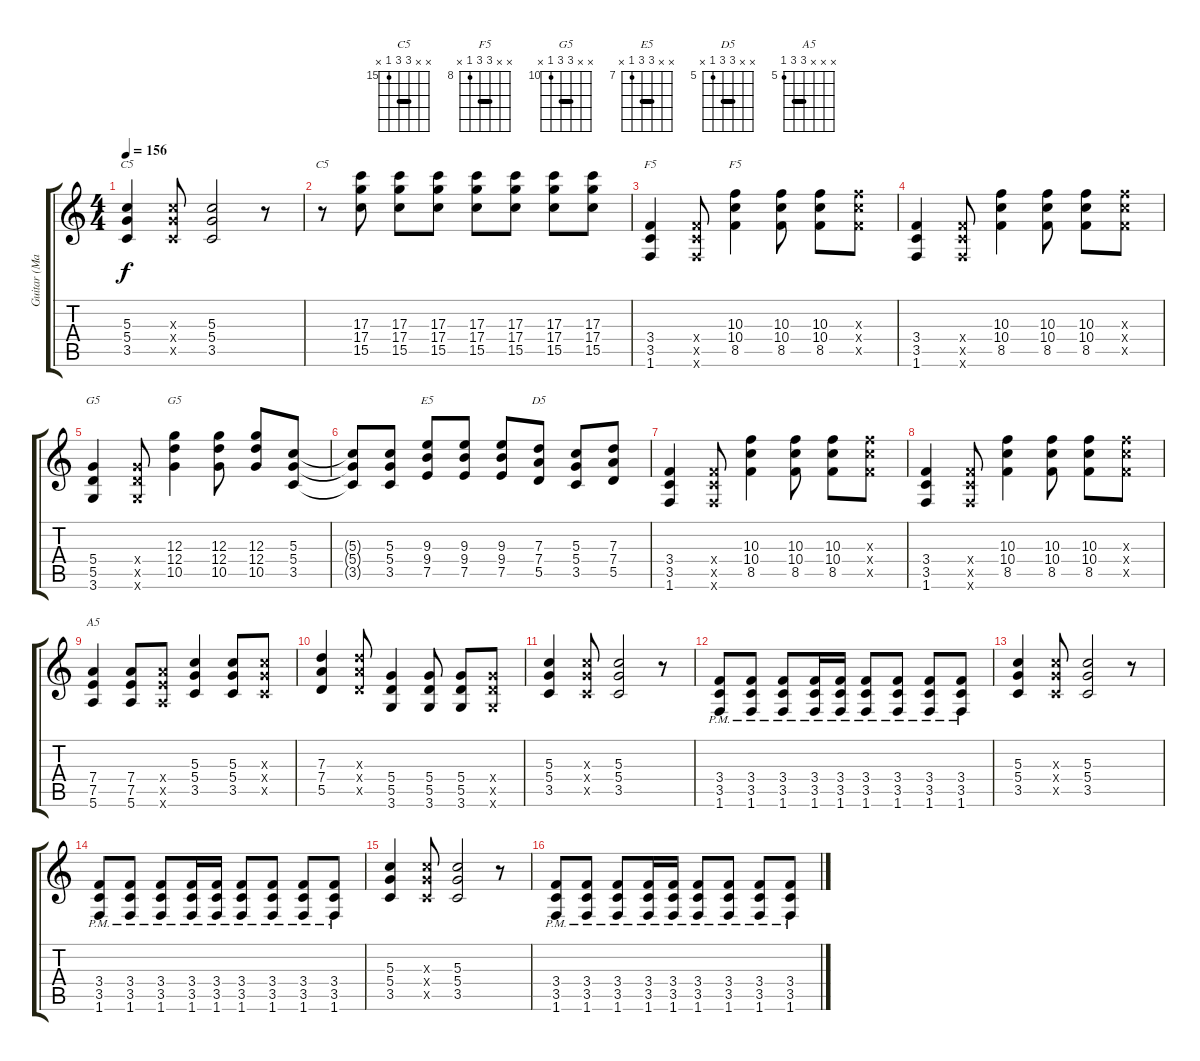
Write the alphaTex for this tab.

\track ("Guitar (Marty)" "Guitar (Ma") {instrument overdrivenguitar}
\staff {score tabs}
\tuning (E4 B3 G3 D3 A2 E2) {hide}
\chord ("C5" x x 5 5 3 x) {firstfret 3 barre 5}
\chord ("C5" x x 17 17 15 x) {firstfret 15 barre 17}
\chord ("F5" x x x 3 3 1) {barre 3}
\chord ("F5" x x 10 10 8 x) {firstfret 8 barre 10}
\chord ("G5" x x x 5 5 3) {firstfret 3 barre 5}
\chord ("G5" x x 12 12 10 x) {firstfret 10 barre 12}
\chord ("E5" x x 9 9 7 x) {firstfret 7 barre 9}
\chord ("D5" x x 7 7 5 x) {firstfret 5 barre 7}
\chord ("A5" x x x 7 7 5) {firstfret 5 barre 7}
\ts (4 4)
\tempo 156
\clef g2
\ks c
(5.3 5.4 3.5).4{ch "C5" dy f} (5.3{x} 5.4{x} 3.5{x}).8 (5.3 5.4 3.5).2 r.8 |
r.8{ch "C5"} (17.3 17.4 15.5).8 (17.3 17.4 15.5).8 (17.3 17.4 15.5).8 (17.3 17.4 15.5).8 (17.3 17.4 15.5).8 (17.3 17.4 15.5).8 (17.3 17.4 15.5).8 |
(3.4 3.5 1.6).4{ch "F5"} (3.4{x} 3.5{x} 1.6{x}).8 (10.3 10.4 8.5).4{ch "F5"} (10.3 10.4 8.5).8 (10.3 10.4 8.5).8 (10.3{x} 10.4{x} 8.5{x}).8 |
(3.4 3.5 1.6).4 (3.4{x} 3.5{x} 1.6{x}).8 (10.3 10.4 8.5).4 (10.3 10.4 8.5).8 (10.3 10.4 8.5).8 (10.3{x} 10.4{x} 8.5{x}).8 |
(5.4 5.5 3.6).4{ch "G5"} (5.4{x} 5.5{x} 3.6{x}).8 (12.3 12.4 10.5).4{ch "G5"} (12.3 12.4 10.5).8 (12.3 12.4 10.5).8 (5.3 5.4 3.5).8 |
(5.3{t} 5.4{t} 3.5{t}).8 (5.3 5.4 3.5).8 (9.3 9.4 7.5).8{ch "E5"} (9.3 9.4 7.5).8 (9.3 9.4 7.5).8 (7.3 7.4 5.5).8{ch "D5"} (5.3 5.4 3.5).8 (7.3 7.4 5.5).8 |
(3.4 3.5 1.6).4 (3.4{x} 3.5{x} 1.6{x}).8 (10.3 10.4 8.5).4 (10.3 10.4 8.5).8 (10.3 10.4 8.5).8 (10.3{x} 10.4{x} 8.5{x}).8 |
(3.4 3.5 1.6).4 (3.4{x} 3.5{x} 1.6{x}).8 (10.3 10.4 8.5).4 (10.3 10.4 8.5).8 (10.3 10.4 8.5).8 (10.3{x} 10.4{x} 8.5{x}).8 |
(7.4 7.5 5.6).4{ch "A5"} (7.4 7.5 5.6).8 (7.4{x} 7.5{x} 5.6{x}).8 (5.3 5.4 3.5).4 (5.3 5.4 3.5).8 (5.3{x} 5.4{x} 3.5{x}).8 |
(7.3 7.4 5.5).4 (7.3{x} 7.4{x} 5.5{x}).8 (5.4 5.5 3.6).4 (5.4 5.5 3.6).8 (5.4 5.5 3.6).8 (5.4{x} 5.5{x} 3.6{x}).8 |
(5.3 5.4 3.5).4 (5.3{x} 5.4{x} 3.5{x}).8 (5.3 5.4 3.5).2 r.8 |
(3.4{pm} 3.5{pm} 1.6{pm}).8 (3.4{pm} 3.5{pm} 1.6{pm}).8 (3.4{pm} 3.5{pm} 1.6{pm}).8 (3.4{pm} 3.5{pm} 1.6{pm}).16 (3.4{pm} 3.5{pm} 1.6{pm}).16 (3.4{pm} 3.5{pm} 1.6{pm}).8 (3.4{pm} 3.5{pm} 1.6{pm}).8 (3.4{pm} 3.5{pm} 1.6{pm}).8 (3.4{pm} 3.5{pm} 1.6{pm}).8 |
(5.3 5.4 3.5).4 (5.3{x} 5.4{x} 3.5{x}).8 (5.3 5.4 3.5).2 r.8 |
(3.4{pm} 3.5{pm} 1.6{pm}).8 (3.4{pm} 3.5{pm} 1.6{pm}).8 (3.4{pm} 3.5{pm} 1.6{pm}).8 (3.4{pm} 3.5{pm} 1.6{pm}).16 (3.4{pm} 3.5{pm} 1.6{pm}).16 (3.4{pm} 3.5{pm} 1.6{pm}).8 (3.4{pm} 3.5{pm} 1.6{pm}).8 (3.4{pm} 3.5{pm} 1.6{pm}).8 (3.4{pm} 3.5{pm} 1.6{pm}).8 |
(5.3 5.4 3.5).4 (5.3{x} 5.4{x} 3.5{x}).8 (5.3 5.4 3.5).2 r.8 |
(3.4{pm} 3.5{pm} 1.6{pm}).8 (3.4{pm} 3.5{pm} 1.6{pm}).8 (3.4{pm} 3.5{pm} 1.6{pm}).8 (3.4{pm} 3.5{pm} 1.6{pm}).16 (3.4{pm} 3.5{pm} 1.6{pm}).16 (3.4{pm} 3.5{pm} 1.6{pm}).8 (3.4{pm} 3.5{pm} 1.6{pm}).8 (3.4{pm} 3.5{pm} 1.6{pm}).8 (3.4{pm} 3.5{pm} 1.6{pm}).8
